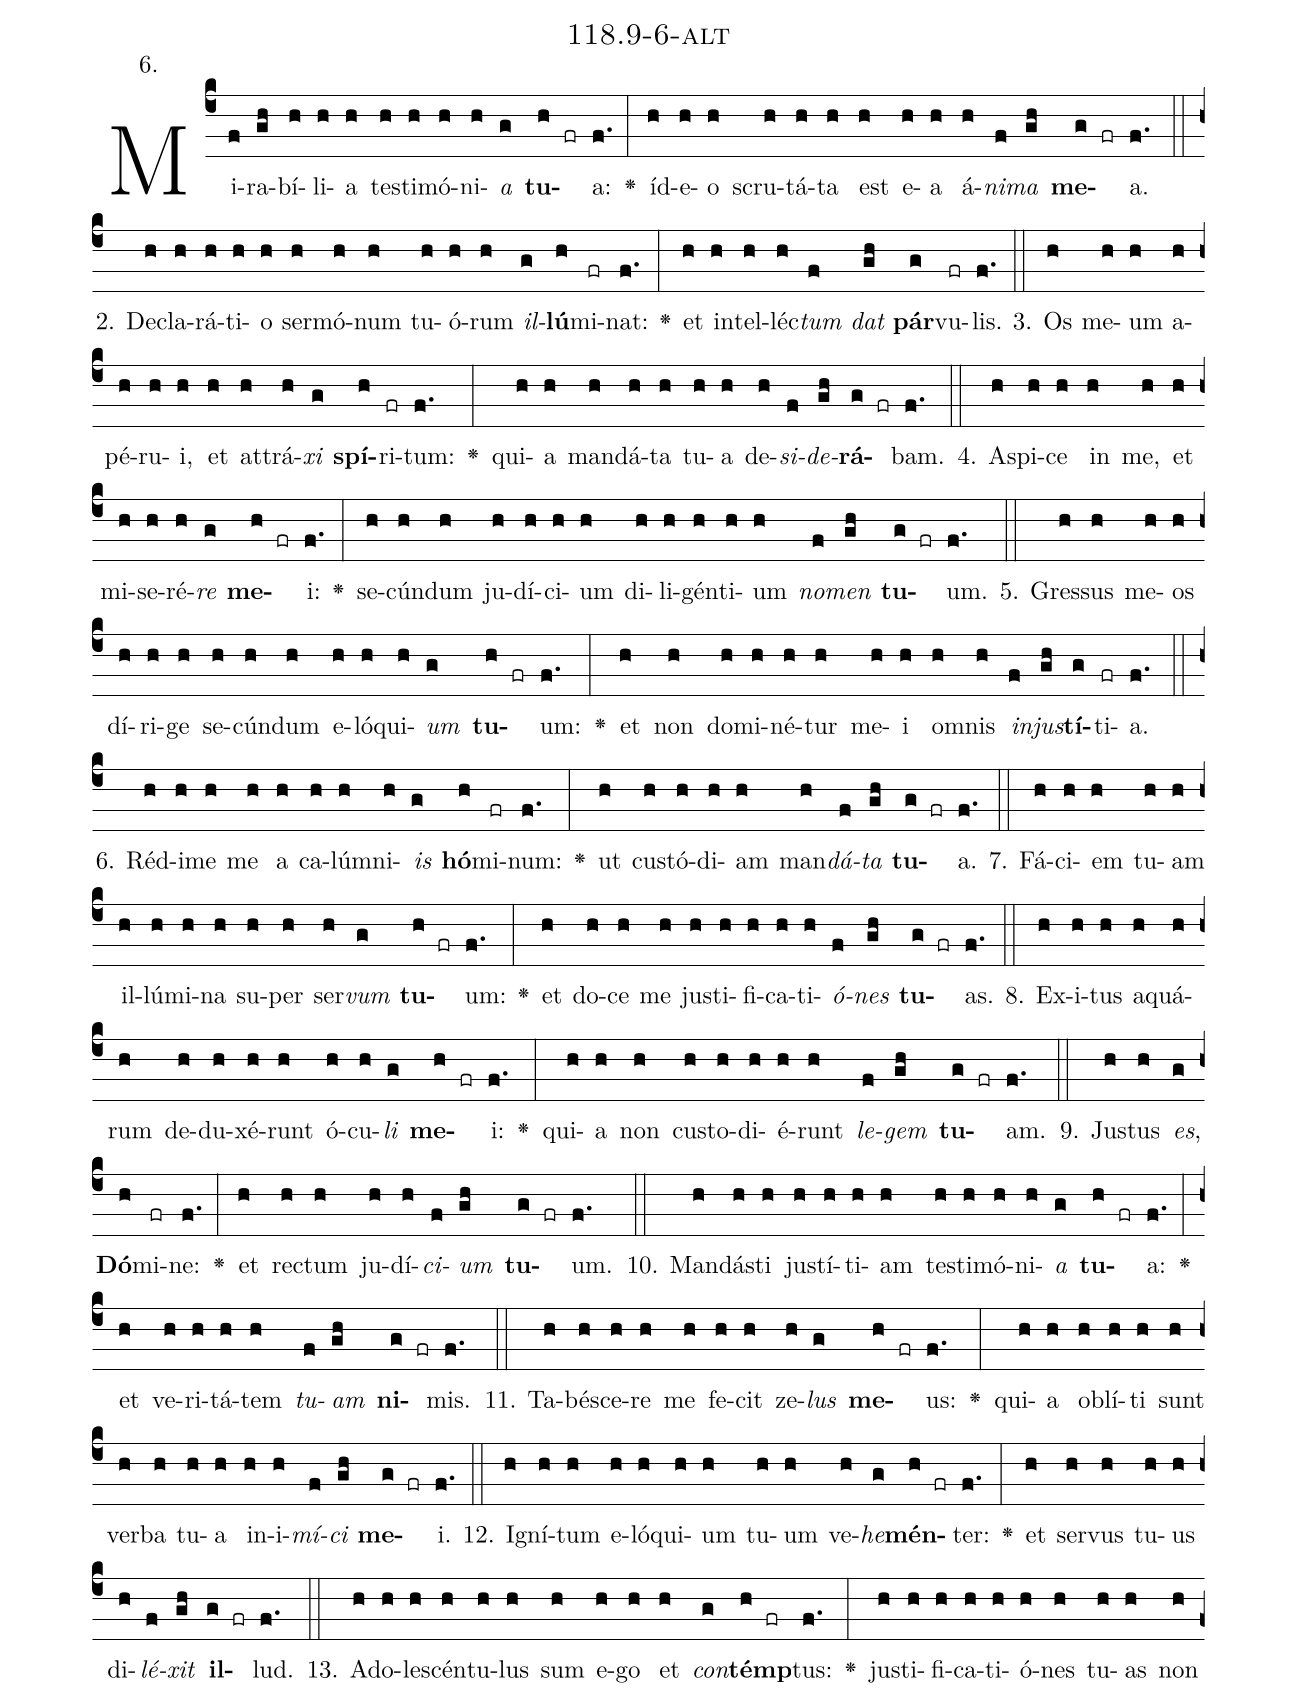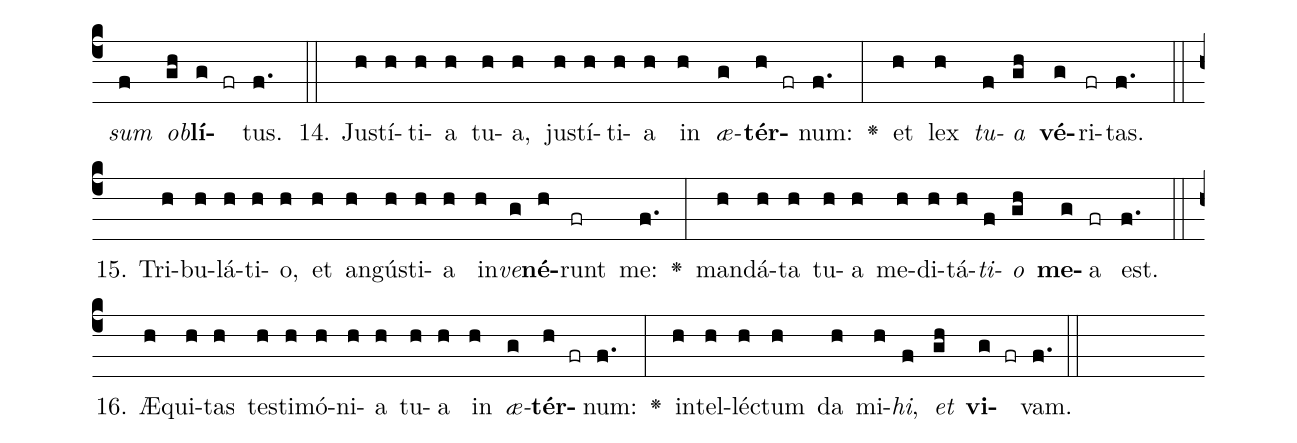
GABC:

name: 118.9-6-alt;
annotation: 6.;
%%
(c4)Mi(f)ra(gh)bí(h)li(h)a(h) tes(h)ti(h)mó(h)ni(h)<i>a</i>(g) <b>tu</b>(h fr)a:(f.) <v>\greheightstar</v>(:) íd(h)e(h)o(h) scru(h)tá(h)ta(h) est(h) e(h)a(h) á(h)<i>ni</i>(f)<i>ma</i>(gh) <b>me</b>(g fr)a.(f.) (::)
2. De(h)cla(h)rá(h)ti(h)o(h) ser(h)mó(h)num(h) tu(h)ó(h)rum(h) <i>il</i>(g)<b>lú</b>(h)mi(fr)nat:(f.) <v>\greheightstar</v>(:) et(h) in(h)tel(h)léc(h)<i>tum</i>(f) <i>dat</i>(gh) <b>pár</b>(g)vu(fr)lis.(f.) (::)
3. Os(h) me(h)um(h) a(h)pé(h)ru(h)i,(h) et(h) at(h)trá(h)<i>xi</i>(g) <b>spí</b>(h)ri(fr)tum:(f.) <v>\greheightstar</v>(:) qui(h)a(h) man(h)dá(h)ta(h) tu(h)a(h) de(h)<i>si</i>(f)<i>de</i>(gh)<b>rá</b>(g fr)bam.(f.) (::)
4. A(h)spi(h)ce(h) in(h) me,(h) et(h) mi(h)se(h)ré(h)<i>re</i>(g) <b>me</b>(h fr)i:(f.) <v>\greheightstar</v>(:) se(h)cún(h)dum(h) ju(h)dí(h)ci(h)um(h) di(h)li(h)gén(h)ti(h)um(h) <i>no</i>(f)<i>men</i>(gh) <b>tu</b>(g fr)um.(f.) (::)
5. Gres(h)sus(h) me(h)os(h) dí(h)ri(h)ge(h) se(h)cún(h)dum(h) e(h)ló(h)qui(h)<i>um</i>(g) <b>tu</b>(h fr)um:(f.) <v>\greheightstar</v>(:) et(h) non(h) do(h)mi(h)né(h)tur(h) me(h)i(h) om(h)nis(h) <i>in</i>(f)<i>jus</i>(gh)<b>tí</b>(g)ti(fr)a.(f.) (::)
6. Réd(h)i(h)me(h) me(h) a(h) ca(h)lúm(h)ni(h)<i>is</i>(g) <b>hó</b>(h)mi(fr)num:(f.) <v>\greheightstar</v>(:) ut(h) cus(h)tó(h)di(h)am(h) man(h)<i>dá</i>(f)<i>ta</i>(gh) <b>tu</b>(g fr)a.(f.) (::)
7. Fá(h)ci(h)em(h) tu(h)am(h) il(h)lú(h)mi(h)na(h) su(h)per(h) ser(h)<i>vum</i>(g) <b>tu</b>(h fr)um:(f.) <v>\greheightstar</v>(:) et(h) do(h)ce(h) me(h) jus(h)ti(h)fi(h)ca(h)ti(h)<i>ó</i>(f)<i>nes</i>(gh) <b>tu</b>(g fr)as.(f.) (::)
8. Ex(h)i(h)tus(h) a(h)quá(h)rum(h) de(h)du(h)xé(h)runt(h) ó(h)cu(h)<i>li</i>(g) <b>me</b>(h fr)i:(f.) <v>\greheightstar</v>(:) qui(h)a(h) non(h) cus(h)to(h)di(h)é(h)runt(h) <i>le</i>(f)<i>gem</i>(gh) <b>tu</b>(g fr)am.(f.) (::)
9. Jus(h)tus(h) <i>es</i>,(g) <b>Dó</b>(h)mi(fr)ne:(f.) <v>\greheightstar</v>(:) et(h) rec(h)tum(h) ju(h)dí(h)<i>ci</i>(f)<i>um</i>(gh) <b>tu</b>(g fr)um.(f.) (::)
10. Man(h)dás(h)ti(h) jus(h)tí(h)ti(h)am(h) tes(h)ti(h)mó(h)ni(h)<i>a</i>(g) <b>tu</b>(h fr)a:(f.) <v>\greheightstar</v>(:) et(h) ve(h)ri(h)tá(h)tem(h) <i>tu</i>(f)<i>am</i>(gh) <b>ni</b>(g fr)mis.(f.) (::)
11. Ta(h)bé(h)sce(h)re(h) me(h) fe(h)cit(h) ze(h)<i>lus</i>(g) <b>me</b>(h fr)us:(f.) <v>\greheightstar</v>(:) qui(h)a(h) ob(h)lí(h)ti(h) sunt(h) ver(h)ba(h) tu(h)a(h) in(h)i(h)<i>mí</i>(f)<i>ci</i>(gh) <b>me</b>(g fr)i.(f.) (::)
12. I(h)gní(h)tum(h) e(h)ló(h)qui(h)um(h) tu(h)um(h) ve(h)<i>he</i>(g)<b>mén</b>(h fr)ter:(f.) <v>\greheightstar</v>(:) et(h) ser(h)vus(h) tu(h)us(h) di(h)<i>lé</i>(f)<i>xit</i>(gh) <b>il</b>(g fr)lud.(f.) (::)
13. Ad(h)o(h)le(h)scén(h)tu(h)lus(h) sum(h) e(h)go(h) et(h) <i>con</i>(g)<b>témp</b>(h fr)tus:(f.) <v>\greheightstar</v>(:) jus(h)ti(h)fi(h)ca(h)ti(h)ó(h)nes(h) tu(h)as(h) non(h) <i>sum</i>(f) <i>ob</i>(gh)<b>lí</b>(g fr)tus.(f.) (::)
14. Jus(h)tí(h)ti(h)a(h) tu(h)a,(h) jus(h)tí(h)ti(h)a(h) in(h) <i>æ</i>(g)<b>tér</b>(h fr)num:(f.) <v>\greheightstar</v>(:) et(h) lex(h) <i>tu</i>(f)<i>a</i>(gh) <b>vé</b>(g)ri(fr)tas.(f.) (::)
15. Tri(h)bu(h)lá(h)ti(h)o,(h) et(h) an(h)gús(h)ti(h)a(h) in(h)<i>ve</i>(g)<b>né</b>(h)runt(fr) me:(f.) <v>\greheightstar</v>(:) man(h)dá(h)ta(h) tu(h)a(h) me(h)di(h)tá(h)<i>ti</i>(f)<i>o</i>(gh) <b>me</b>(g)a(fr) est.(f.) (::)
16. Æ(h)qui(h)tas(h) tes(h)ti(h)mó(h)ni(h)a(h) tu(h)a(h) in(h) <i>æ</i>(g)<b>tér</b>(h fr)num:(f.) <v>\greheightstar</v>(:) in(h)tel(h)léc(h)tum(h) da(h) mi(h)<i>hi</i>,(f) <i>et</i>(gh) <b>vi</b>(g fr)vam.(f.) (::)
